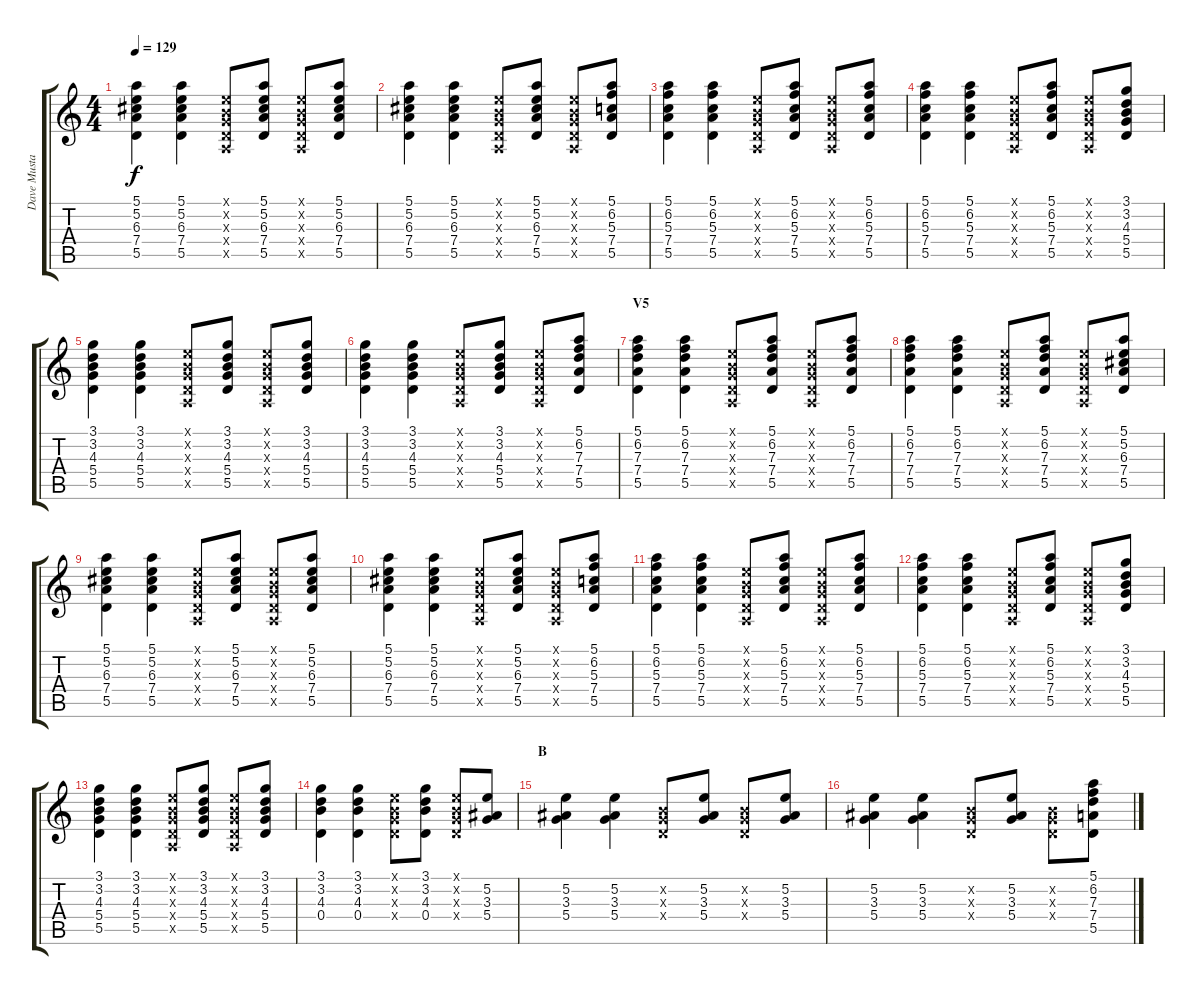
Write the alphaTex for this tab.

\track ("Dave Mustaine (Rythm G)" "Dave Musta") {instrument electricguitarclean}
\staff {score tabs}
\tuning (E4 B3 G3 D3 A2 E2) {hide}
\ts (4 4)
\tempo 129
\clef g2
\ks c
(5.1 5.2 6.3 7.4 5.5).4{dy f} (5.1 5.2 6.3 7.4 5.5).4 (0.1{x} 0.2{x} 0.3{x} 0.4{x} 0.5{x}).8 (5.1 5.2 6.3 7.4 5.5).8 (0.1{x} 0.2{x} 0.3{x} 0.4{x} 0.5{x}).8 (5.1 5.2 6.3 7.4 5.5).8 |
(5.1 5.2 6.3 7.4 5.5).4 (5.1 5.2 6.3 7.4 5.5).4 (0.1{x} 0.2{x} 0.3{x} 0.4{x} 0.5{x}).8 (5.1 5.2 6.3 7.4 5.5).8 (0.1{x} 0.2{x} 0.3{x} 0.4{x} 0.5{x}).8 (5.1 6.2 5.3 7.4 5.5).8 |
(5.1 6.2 5.3 7.4 5.5).4 (5.1 6.2 5.3 7.4 5.5).4 (0.1{x} 0.2{x} 0.3{x} 0.4{x} 0.5{x}).8 (5.1 6.2 5.3 7.4 5.5).8 (0.1{x} 0.2{x} 0.3{x} 0.4{x} 0.5{x}).8 (5.1 6.2 5.3 7.4 5.5).8 |
(5.1 6.2 5.3 7.4 5.5).4 (5.1 6.2 5.3 7.4 5.5).4 (0.1{x} 0.2{x} 0.3{x} 0.4{x} 0.5{x}).8 (5.1 6.2 5.3 7.4 5.5).8 (0.1{x} 0.2{x} 0.3{x} 0.4{x} 0.5{x}).8 (3.1 3.2 4.3 5.4 5.5).8 |
(3.1 3.2 4.3 5.4 5.5).4 (3.1 3.2 4.3 5.4 5.5).4 (0.1{x} 0.2{x} 0.3{x} 0.4{x} 0.5{x}).8 (3.1 3.2 4.3 5.4 5.5).8 (0.1{x} 0.2{x} 0.3{x} 0.4{x} 0.5{x}).8 (3.1 3.2 4.3 5.4 5.5).8 |
(3.1 3.2 4.3 5.4 5.5).4 (3.1 3.2 4.3 5.4 5.5).4 (0.1{x} 0.2{x} 0.3{x} 0.4{x} 0.5{x}).8 (3.1 3.2 4.3 5.4 5.5).8 (0.1{x} 0.2{x} 0.3{x} 0.4{x} 0.5{x}).8 (5.1 6.2 7.3 7.4 5.5).8 |
\section ("" "V5")
(5.1 6.2 7.3 7.4 5.5).4 (5.1 6.2 7.3 7.4 5.5).4 (0.1{x} 0.2{x} 0.3{x} 0.4{x} 0.5{x}).8 (5.1 6.2 7.3 7.4 5.5).8 (0.1{x} 0.2{x} 0.3{x} 0.4{x} 0.5{x}).8 (5.1 6.2 7.3 7.4 5.5).8 |
(5.1 6.2 7.3 7.4 5.5).4 (5.1 6.2 7.3 7.4 5.5).4 (0.1{x} 0.2{x} 0.3{x} 0.4{x} 0.5{x}).8 (5.1 6.2 7.3 7.4 5.5).8 (0.1{x} 0.2{x} 0.3{x} 0.4{x} 0.5{x}).8 (5.1 5.2 6.3 7.4 5.5).8 |
(5.1 5.2 6.3 7.4 5.5).4 (5.1 5.2 6.3 7.4 5.5).4 (0.1{x} 0.2{x} 0.3{x} 0.4{x} 0.5{x}).8 (5.1 5.2 6.3 7.4 5.5).8 (0.1{x} 0.2{x} 0.3{x} 0.4{x} 0.5{x}).8 (5.1 5.2 6.3 7.4 5.5).8 |
(5.1 5.2 6.3 7.4 5.5).4 (5.1 5.2 6.3 7.4 5.5).4 (0.1{x} 0.2{x} 0.3{x} 0.4{x} 0.5{x}).8 (5.1 5.2 6.3 7.4 5.5).8 (0.1{x} 0.2{x} 0.3{x} 0.4{x} 0.5{x}).8 (5.1 6.2 5.3 7.4 5.5).8 |
(5.1 6.2 5.3 7.4 5.5).4 (5.1 6.2 5.3 7.4 5.5).4 (0.1{x} 0.2{x} 0.3{x} 0.4{x} 0.5{x}).8 (5.1 6.2 5.3 7.4 5.5).8 (0.1{x} 0.2{x} 0.3{x} 0.4{x} 0.5{x}).8 (5.1 6.2 5.3 7.4 5.5).8 |
(5.1 6.2 5.3 7.4 5.5).4 (5.1 6.2 5.3 7.4 5.5).4 (0.1{x} 0.2{x} 0.3{x} 0.4{x} 0.5{x}).8 (5.1 6.2 5.3 7.4 5.5).8 (0.1{x} 0.2{x} 0.3{x} 0.4{x} 0.5{x}).8 (3.1 3.2 4.3 5.4 5.5).8 |
(3.1 3.2 4.3 5.4 5.5).4 (3.1 3.2 4.3 5.4 5.5).4 (0.1{x} 0.2{x} 0.3{x} 0.4{x} 0.5{x}).8 (3.1 3.2 4.3 5.4 5.5).8 (0.1{x} 0.2{x} 0.3{x} 0.4{x} 0.5{x}).8 (3.1 3.2 4.3 5.4 5.5).8 |
(3.1 3.2 4.3 0.4).4 (3.1 3.2 4.3 0.4).4 (0.1{x} 0.2{x} 0.3{x} 0.4{x}).8 (3.1 3.2 4.3 0.4).8 (0.1{x} 0.2{x} 0.3{x} 0.4{x}).8 (5.2 3.3 5.4).8 |
\section ("" "B")
(5.2 3.3 5.4).4 (5.2 3.3 5.4).4 (0.2{x} 0.3{x} 0.4{x}).8 (5.2 3.3 5.4).8 (0.2{x} 0.3{x} 0.4{x}).8 (5.2 3.3 5.4).8 |
(5.2 3.3 5.4).4 (5.2 3.3 5.4).4 (0.2{x} 0.3{x} 0.4{x}).8 (5.2 3.3 5.4).8 (0.2{x} 0.3{x} 0.4{x}).8 (5.1 6.2 7.3 7.4 5.5).8
